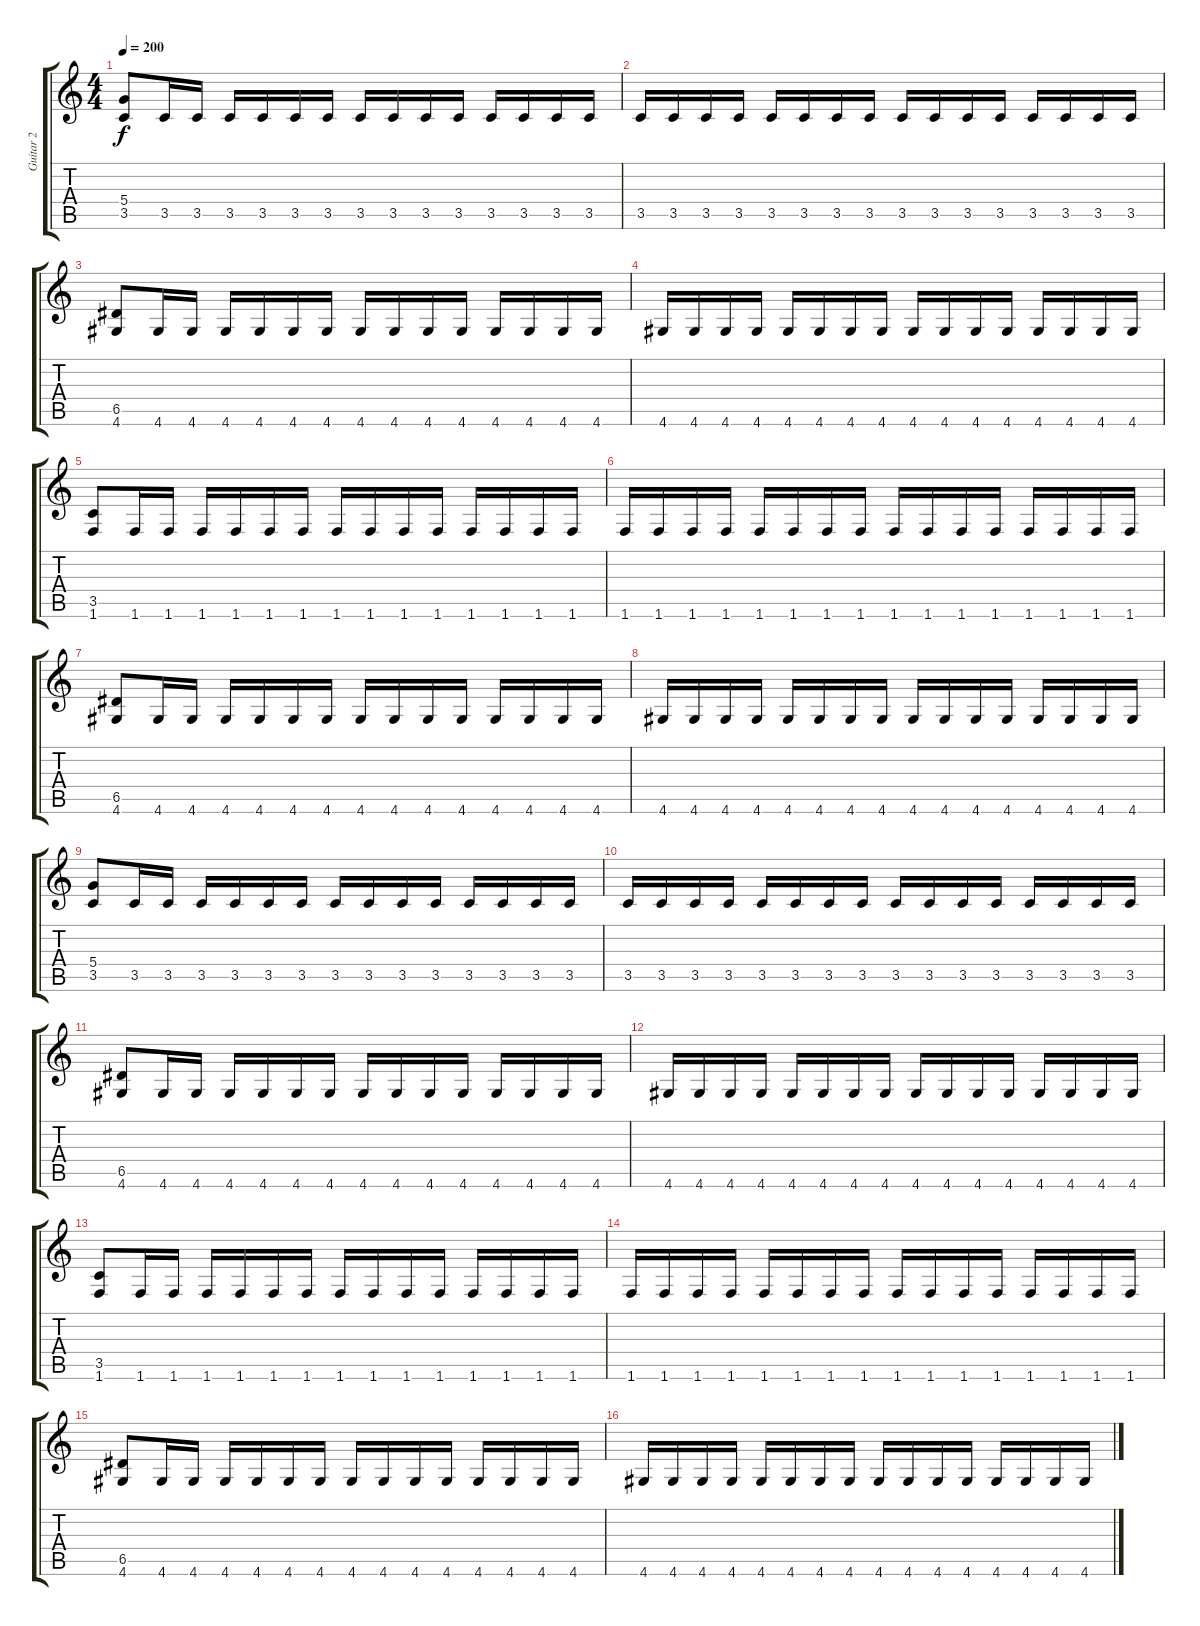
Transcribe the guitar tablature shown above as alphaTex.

\track ("Guitar 2" "Guitar 2") {instrument distortionguitar}
\staff {score tabs}
\tuning (E4 B3 G3 D3 A2 E2) {hide}
\ts (4 4)
\section ("" "")
\tempo 200
\clef g2
\ks c
(5.4 3.5).8{dy f} 3.5.16 3.5.16 3.5.16 3.5.16 3.5.16 3.5.16 3.5.16 3.5.16 3.5.16 3.5.16 3.5.16 3.5.16 3.5.16 3.5.16 |
3.5.16 3.5.16 3.5.16 3.5.16 3.5.16 3.5.16 3.5.16 3.5.16 3.5.16 3.5.16 3.5.16 3.5.16 3.5.16 3.5.16 3.5.16 3.5.16 |
(6.5 4.6).8 4.6.16 4.6.16 4.6.16 4.6.16 4.6.16 4.6.16 4.6.16 4.6.16 4.6.16 4.6.16 4.6.16 4.6.16 4.6.16 4.6.16 |
4.6.16 4.6.16 4.6.16 4.6.16 4.6.16 4.6.16 4.6.16 4.6.16 4.6.16 4.6.16 4.6.16 4.6.16 4.6.16 4.6.16 4.6.16 4.6.16 |
(3.5 1.6).8 1.6.16 1.6.16 1.6.16 1.6.16 1.6.16 1.6.16 1.6.16 1.6.16 1.6.16 1.6.16 1.6.16 1.6.16 1.6.16 1.6.16 |
1.6.16 1.6.16 1.6.16 1.6.16 1.6.16 1.6.16 1.6.16 1.6.16 1.6.16 1.6.16 1.6.16 1.6.16 1.6.16 1.6.16 1.6.16 1.6.16 |
(6.5 4.6).8 4.6.16 4.6.16 4.6.16 4.6.16 4.6.16 4.6.16 4.6.16 4.6.16 4.6.16 4.6.16 4.6.16 4.6.16 4.6.16 4.6.16 |
4.6.16 4.6.16 4.6.16 4.6.16 4.6.16 4.6.16 4.6.16 4.6.16 4.6.16 4.6.16 4.6.16 4.6.16 4.6.16 4.6.16 4.6.16 4.6.16 |
\section ("" "")
(5.4 3.5).8 3.5.16 3.5.16 3.5.16 3.5.16 3.5.16 3.5.16 3.5.16 3.5.16 3.5.16 3.5.16 3.5.16 3.5.16 3.5.16 3.5.16 |
3.5.16 3.5.16 3.5.16 3.5.16 3.5.16 3.5.16 3.5.16 3.5.16 3.5.16 3.5.16 3.5.16 3.5.16 3.5.16 3.5.16 3.5.16 3.5.16 |
(6.5 4.6).8 4.6.16 4.6.16 4.6.16 4.6.16 4.6.16 4.6.16 4.6.16 4.6.16 4.6.16 4.6.16 4.6.16 4.6.16 4.6.16 4.6.16 |
4.6.16 4.6.16 4.6.16 4.6.16 4.6.16 4.6.16 4.6.16 4.6.16 4.6.16 4.6.16 4.6.16 4.6.16 4.6.16 4.6.16 4.6.16 4.6.16 |
(3.5 1.6).8 1.6.16 1.6.16 1.6.16 1.6.16 1.6.16 1.6.16 1.6.16 1.6.16 1.6.16 1.6.16 1.6.16 1.6.16 1.6.16 1.6.16 |
1.6.16 1.6.16 1.6.16 1.6.16 1.6.16 1.6.16 1.6.16 1.6.16 1.6.16 1.6.16 1.6.16 1.6.16 1.6.16 1.6.16 1.6.16 1.6.16 |
(6.5 4.6).8 4.6.16 4.6.16 4.6.16 4.6.16 4.6.16 4.6.16 4.6.16 4.6.16 4.6.16 4.6.16 4.6.16 4.6.16 4.6.16 4.6.16 |
4.6.16 4.6.16 4.6.16 4.6.16 4.6.16 4.6.16 4.6.16 4.6.16 4.6.16 4.6.16 4.6.16 4.6.16 4.6.16 4.6.16 4.6.16 4.6.16
